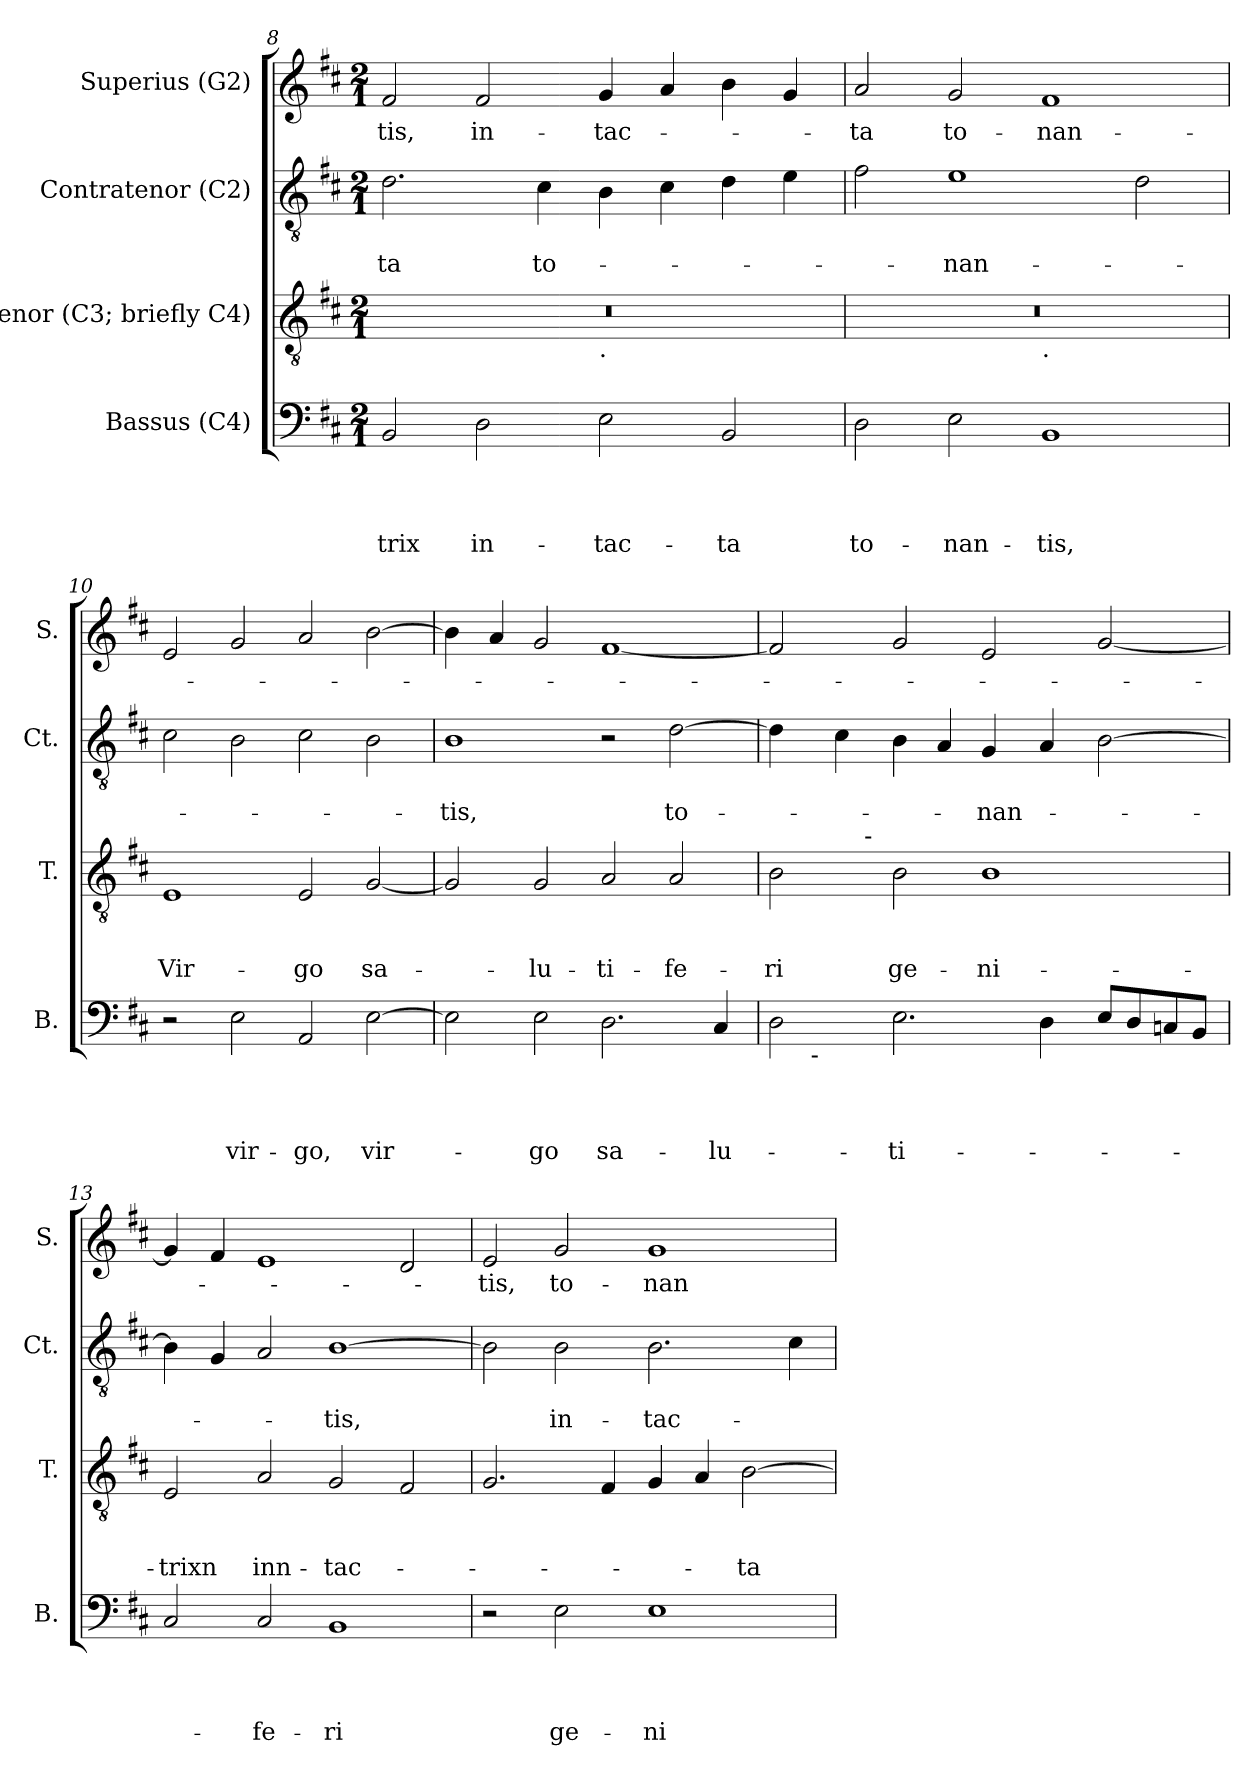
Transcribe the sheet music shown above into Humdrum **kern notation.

**kern	**text	**text	**text	**text	**kern	**text	**text	**text	**kern	**text	**text	**kern	**text
*part4	*part4	*part4	*part4	*part4	*part3	*part3	*part3	*part3	*part2	*part2	*part2	*part1	*part1
*staff4	*staff4	*staff4	*staff4	*staff4	*staff3	*staff3	*staff3	*staff3	*staff2	*staff2	*staff2	*staff1	*staff1
*I"Bassus (C4)	*	*	*	*	*I"Tenor (C3; briefly C4)	*	*	*	*I"Contratenor (C2)	*	*	*I"Superius (G2)	*
*I'B.	*	*	*	*	*I'T.	*	*	*	*I'Ct.	*	*	*I'S.	*
!!LO:LB:g=z
*clefF4	*	*	*	*	*clefGv2	*	*	*	*clefGv2	*	*	*clefG2	*
*k[f#c#]	*	*	*	*	*k[f#c#]	*	*	*	*k[f#c#]	*	*	*k[f#c#]	*
*D:	*	*	*	*	*D:	*	*	*	*D:	*	*	*D:	*
*M2/1	*	*	*	*	*M2/1	*	*	*	*M2/1	*	*	*M2/1	*
=8	=8	=8	=8	=8	=8	=8	=8	=8	=8	=8	=8	=8	=8
!	!	!	!	!LO:LY:b	!	!	!	!	!	!	!LO:LY:b	!	!LO:LY:b
*	*	*	*	*	*^	*	*	*	*	*	*	*	*
2BB/	.	.	.	-trix	0r	1ryy	.	.	.	2.d\	.	-ta	2f#/	-tis,
!	!	!	!	!LO:LY:b	!	!	!	!	!	!	!	!	!	!LO:LY:b
2D\	.	.	.	in-	.	.	.	.	.	.	.	.	2f#/	in-
!	!	!	!	!	!	!	!	!	!	!	!	!LO:LY:b	!	!
.	.	.	.	.	.	.	.	.	.	4c#\	.	to-	.	.
!	!	!	!	!	!	!LO:TX:b:t=.	!	!	!	!	!	!	!	!
!	!	!	!	!LO:LY:b	!	!	!	!	!	!	!	!	!	!LO:LY:b
2E\	.	.	.	-tac-	.	1ryy	.	.	.	4B\	.	.	4g/	-tac-
.	.	.	.	.	.	.	.	.	.	4c#\	.	.	4a/	.
!	!	!	!	!LO:LY:b	!	!	!	!	!	!	!	!	!	!
2BB/	.	.	.	-ta	.	.	.	.	.	4d\	.	.	4b\	.
.	.	.	.	.	.	.	.	.	.	4e\	.	.	4g/	.
=9	=9	=9	=9	=9	=9	=9	=9	=9	=9	=9	=9	=9	=9	=9
!	!	!	!	!LO:LY:b	!	!	!	!	!	!	!	!	!	!LO:LY:b
2D\	.	.	.	to-	0r	1ryy	.	.	.	2f#\	.	.	2a/	-ta
!	!	!	!	!LO:LY:b	!	!	!	!	!	!	!	!LO:LY:b	!	!LO:LY:b
2E\	.	.	.	-nan-	.	.	.	.	.	1e	.	-nan-	2g/	to-
!	!	!	!	!	!	!LO:TX:b:t=.	!	!	!	!	!	!	!	!
!	!	!	!	!LO:LY:b	!	!	!	!	!	!	!	!	!	!LO:LY:b
1BB	.	.	.	-tis,	.	1ryy	.	.	.	.	.	.	1f#	-nan-
.	.	.	.	.	.	.	.	.	.	2d\	.	.	.	.
=10	=10	=10	=10	=10	=10	=10	=10	=10	=10	=10	=10	=10	=10	=10
!	!	!	!	!	!	!	!	!	!LO:LY:b	!	!	!	!	!
*	*	*	*	*	*v	*v	*	*	*	*	*	*	*	*
2r	.	.	.	.	1E	.	.	Vir-	2c#\	.	.	2e/	.
!	!	!	!	!LO:LY:b	!	!	!	!	!	!	!	!	!
2E\	.	.	.	vir-	.	.	.	.	2B\	.	.	2g/	.
!	!	!	!	!LO:LY:b	!	!	!	!LO:LY:b	!	!	!	!	!
2AA/	.	.	.	-go,	2E/	.	.	-go	2c#\	.	.	2a/	.
!	!	!	!	!LO:LY:b	!	!	!	!LO:LY:b	!	!	!	!	!
[>2E\	.	.	.	vir-	[<2G/	.	.	sa-	2B\	.	.	[>2b\	.
=11	=11	=11	=11	=11	=11	=11	=11	=11	=11	=11	=11	=11	=11
!	!	!	!	!	!	!	!	!	!	!	!LO:LY:b	!	!
2E\]	.	.	.	.	2G/]	.	.	.	1B	.	-tis,	4b\]	.
.	.	.	.	.	.	.	.	.	.	.	.	4a/	.
!	!	!	!	!LO:LY:b	!	!	!	!LO:LY:b	!	!	!	!	!
2E\	.	.	.	-go	2G/	.	.	-lu-	.	.	.	2g/	.
!	!	!	!	!LO:LY:b	!	!	!	!LO:LY:b	!	!	!	!	!
2.D\	.	.	.	sa-	2A/	.	.	-ti-	2r	.	.	[>1f#	.
!	!	!	!	!	!	!	!	!LO:LY:b	!	!	!LO:LY:b	!	!
.	.	.	.	.	2A/	.	.	-fe-	[>2d\	.	to-	.	.
!	!	!	!	!LO:LY:b	!	!	!	!	!	!	!	!	!
4C#/	.	.	.	-lu-	.	.	.	.	.	.	.	.	.
!!LO:PB:g=z
=12	=12	=12	=12	=12	=12	=12	=12	=12	=12	=12	=12	=12	=12
!	!	!	!	!	!	!	!	!LO:LY:b	!	!	!	!	!
*^	*	*	*	*	*^	*	*	*	*	*	*	*	*
2D\	8ryy	.	.	.	.	2B\	4.ryy	.	.	-ri	4d\]	.	.	2f#/]	.
.	32ryy	.	.	.	.	.	.	.	.	.	.	.	.	.	.
!	!LO:TX:b:t=-	!	!	!	!	!	!	!	!	!	!	!	!	!	!
.	1ryy	.	.	.	.	.	.	.	.	.	.	.	.	.	.
.	.	.	.	.	.	.	.	.	.	.	4c#\	.	.	.	.
!	!	!	!	!	!	!	!LO:TX:a:t=-	!	!	!	!	!	!	!	!
.	.	.	.	.	.	.	1ryy	.	.	.	.	.	.	.	.
!	!	!	!	!	!LO:LY:b	!	!	!	!	!LO:LY:b	!	!	!	!	!
2.E\	.	.	.	.	-ti-	2B\	.	.	.	ge-	4B\	.	.	2g/	.
.	.	.	.	.	.	.	.	.	.	.	4A/	.	.	.	.
!	!	!	!	!	!	!	!	!	!	!LO:LY:b	!	!	!LO:LY:b	!	!
.	.	.	.	.	.	1B	.	.	.	-ni-	4G/	.	-nan-	2e/	.
.	2ryy	.	.	.	.	.	.	.	.	.	.	.	.	.	.
4D\	.	.	.	.	.	.	.	.	.	.	4A/	.	.	.	.
.	.	.	.	.	.	.	2ryy	.	.	.	.	.	.	.	.
8E/L	.	.	.	.	.	.	.	.	.	.	[>2B\	.	.	[<2g/	.
8D/	.	.	.	.	.	.	.	.	.	.	.	.	.	.	.
.	4ryy	.	.	.	.	.	.	.	.	.	.	.	.	.	.
8C/	.	.	.	.	.	.	.	.	.	.	.	.	.	.	.
8BB/J	.	.	.	.	.	.	8ryy	.	.	.	.	.	.	.	.
.	16.ryy	.	.	.	.	.	.	.	.	.	.	.	.	.	.
=13	=13	=13	=13	=13	=13	=13	=13	=13	=13	=13	=13	=13	=13	=13	=13
!	!	!	!	!	!	!	!	!	!	!LO:LY:b:rj	!	!	!	!	!
*v	*v	*	*	*	*	*	*	*	*	*	*	*	*	*	*
*	*	*	*	*	*v	*v	*	*	*	*	*	*	*	*
2C#/	.	.	.	.	2E/	.	.	-trixn	4B\]	.	.	4g/]	.
.	.	.	.	.	.	.	.	.	4G/	.	.	4f#/	.
!	!	!	!	!LO:LY:b	!	!	!	!LO:LY:b	!	!	!	!	!
2C#/	.	.	.	-fe-	2A/	.	.	inn-	2A/	.	.	1e	.
!	!	!	!	!LO:LY:b	!	!	!	!LO:LY:b	!	!	!LO:LY:b	!	!
1BB	.	.	.	-ri	2G/	.	.	-tac-	[>1B	.	-tis,	.	.
.	.	.	.	.	2F#/	.	.	.	.	.	.	2d/	.
=14	=14	=14	=14	=14	=14	=14	=14	=14	=14	=14	=14	=14	=14
!	!	!	!	!	!	!	!	!	!	!	!	!	!LO:LY:b
2r	.	.	.	.	2.G/	.	.	.	2B\]	.	.	2e/	-tis,
!	!	!	!	!LO:LY:b	!	!	!	!	!	!	!LO:LY:b	!	!LO:LY:b
2E\	.	.	.	ge-	.	.	.	.	2B\	.	in-	2g/	to-
.	.	.	.	.	4F#/	.	.	.	.	.	.	.	.
!	!	!	!	!LO:LY:b	!	!	!	!	!	!	!LO:LY:b	!	!LO:LY:b
1E	.	.	.	-ni-	4G/	.	.	.	2.B\	.	-tac-	1g	-nan-
.	.	.	.	.	4A/	.	.	.	.	.	.	.	.
!	!	!	!	!	!	!	!	!LO:LY:b	!	!	!	!	!
.	.	.	.	.	[>2B\	.	.	-ta	.	.	.	.	.
.	.	.	.	.	.	.	.	.	4c#\	.	.	.	.
=	=	=	=	=	=	=	=	=	=	=	=	=	=
*-	*-	*-	*-	*-	*-	*-	*-	*-	*-	*-	*-	*-	*-
